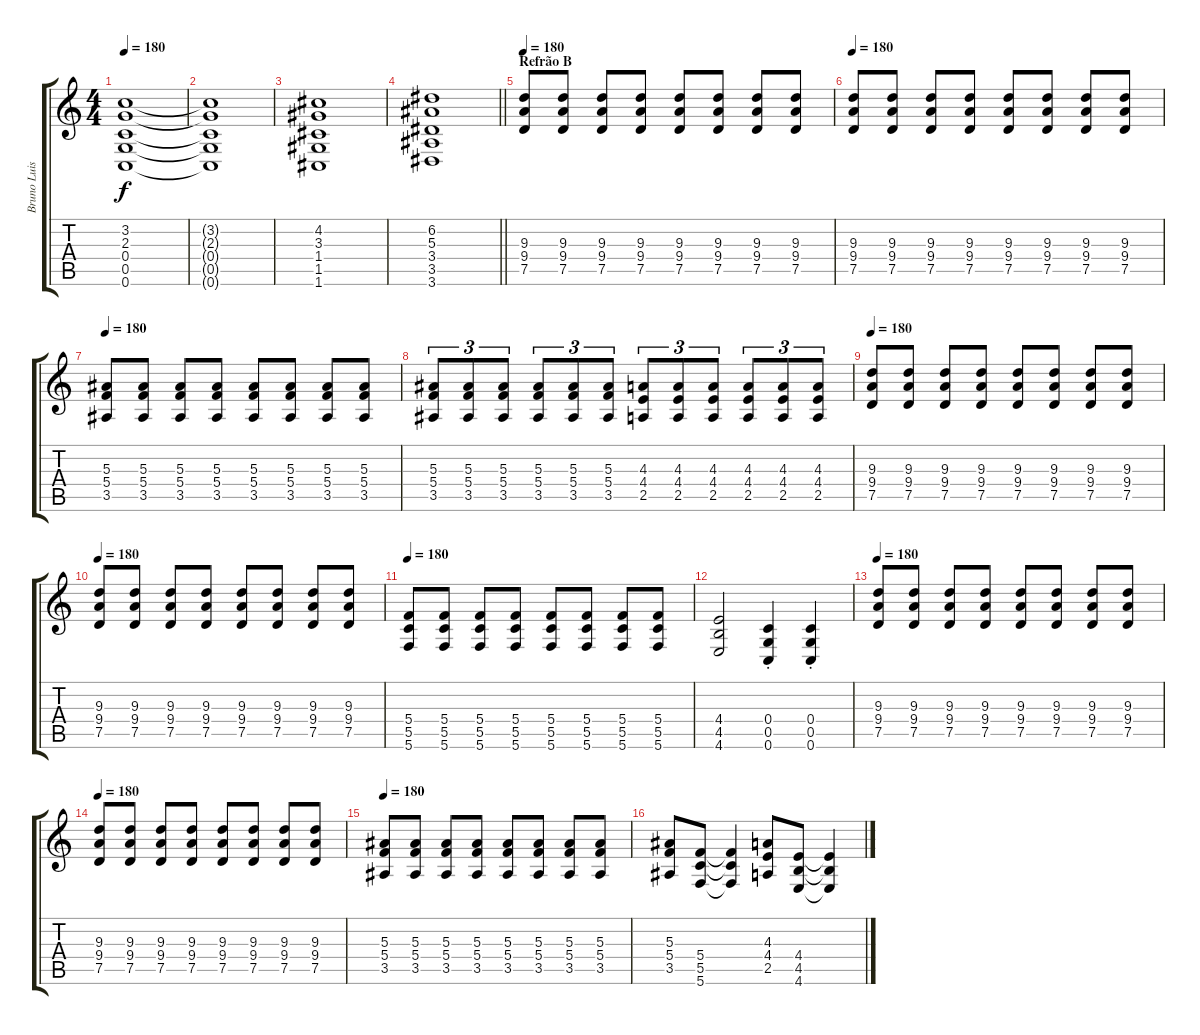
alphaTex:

\track ("Bruno Luis" "Bruno Luis") {instrument distortionguitar}
\staff {score tabs}
\tuning (D4 A3 F3 C3 G2 C2) {hide}
\ts (4 4)
\tempo 180
\clef g2
\ks c
(3.2 2.3 0.4 0.5 0.6).1{dy f} |
(3.2{t} 2.3{t} 0.4{t} 0.5{t} 0.6{t}).1 |
(4.2 3.3 1.4 1.5 1.6).1 |
\barLineRight lightlight
(6.2 5.3 3.4 3.5 3.6).1 |
\section ("" "Refrão B")
\tempo 180
(9.3 9.4 7.5).8 (9.3 9.4 7.5).8 (9.3 9.4 7.5).8 (9.3 9.4 7.5).8 (9.3 9.4 7.5).8 (9.3 9.4 7.5).8 (9.3 9.4 7.5).8 (9.3 9.4 7.5).8 |
\tempo 180
(9.3 9.4 7.5).8 (9.3 9.4 7.5).8 (9.3 9.4 7.5).8 (9.3 9.4 7.5).8 (9.3 9.4 7.5).8 (9.3 9.4 7.5).8 (9.3 9.4 7.5).8 (9.3 9.4 7.5).8 |
\tempo 180
(5.3 5.4 3.5).8 (5.3 5.4 3.5).8 (5.3 5.4 3.5).8 (5.3 5.4 3.5).8 (5.3 5.4 3.5).8 (5.3 5.4 3.5).8 (5.3 5.4 3.5).8 (5.3 5.4 3.5).8 |
(5.3 5.4 3.5).8{tu (3 2)} (5.3 5.4 3.5).8{tu (3 2)} (5.3 5.4 3.5).8{tu (3 2)} (5.3 5.4 3.5).8{tu (3 2)} (5.3 5.4 3.5).8{tu (3 2)} (5.3 5.4 3.5).8{tu (3 2)} (4.3 4.4 2.5).8{tu (3 2)} (4.3 4.4 2.5).8{tu (3 2)} (4.3 4.4 2.5).8{tu (3 2)} (4.3 4.4 2.5).8{tu (3 2)} (4.3 4.4 2.5).8{tu (3 2)} (4.3 4.4 2.5).8{tu (3 2)} |
\tempo 180
(9.3 9.4 7.5).8 (9.3 9.4 7.5).8 (9.3 9.4 7.5).8 (9.3 9.4 7.5).8 (9.3 9.4 7.5).8 (9.3 9.4 7.5).8 (9.3 9.4 7.5).8 (9.3 9.4 7.5).8 |
\tempo 180
(9.3 9.4 7.5).8 (9.3 9.4 7.5).8 (9.3 9.4 7.5).8 (9.3 9.4 7.5).8 (9.3 9.4 7.5).8 (9.3 9.4 7.5).8 (9.3 9.4 7.5).8 (9.3 9.4 7.5).8 |
\tempo 180
(5.4 5.5 5.6).8 (5.4 5.5 5.6).8 (5.4 5.5 5.6).8 (5.4 5.5 5.6).8 (5.4 5.5 5.6).8 (5.4 5.5 5.6).8 (5.4 5.5 5.6).8 (5.4 5.5 5.6).8 |
(4.4 4.5 4.6).2 (0.4{st} 0.5{st} 0.6{st}).4 (0.4{st} 0.5{st} 0.6{st}).4 |
\tempo 180
(9.3 9.4 7.5).8 (9.3 9.4 7.5).8 (9.3 9.4 7.5).8 (9.3 9.4 7.5).8 (9.3 9.4 7.5).8 (9.3 9.4 7.5).8 (9.3 9.4 7.5).8 (9.3 9.4 7.5).8 |
\tempo 180
(9.3 9.4 7.5).8 (9.3 9.4 7.5).8 (9.3 9.4 7.5).8 (9.3 9.4 7.5).8 (9.3 9.4 7.5).8 (9.3 9.4 7.5).8 (9.3 9.4 7.5).8 (9.3 9.4 7.5).8 |
\tempo 180
(5.3 5.4 3.5).8 (5.3 5.4 3.5).8 (5.3 5.4 3.5).8 (5.3 5.4 3.5).8 (5.3 5.4 3.5).8 (5.3 5.4 3.5).8 (5.3 5.4 3.5).8 (5.3 5.4 3.5).8 |
(5.3 5.4 3.5).8 (5.4 5.5 5.6).8 (5.4{t} 5.5{t} 5.6{t}).4 (4.3 4.4 2.5).8 (4.4 4.5 4.6).8 (4.4{t} 4.5{t} 4.6{t}).4
